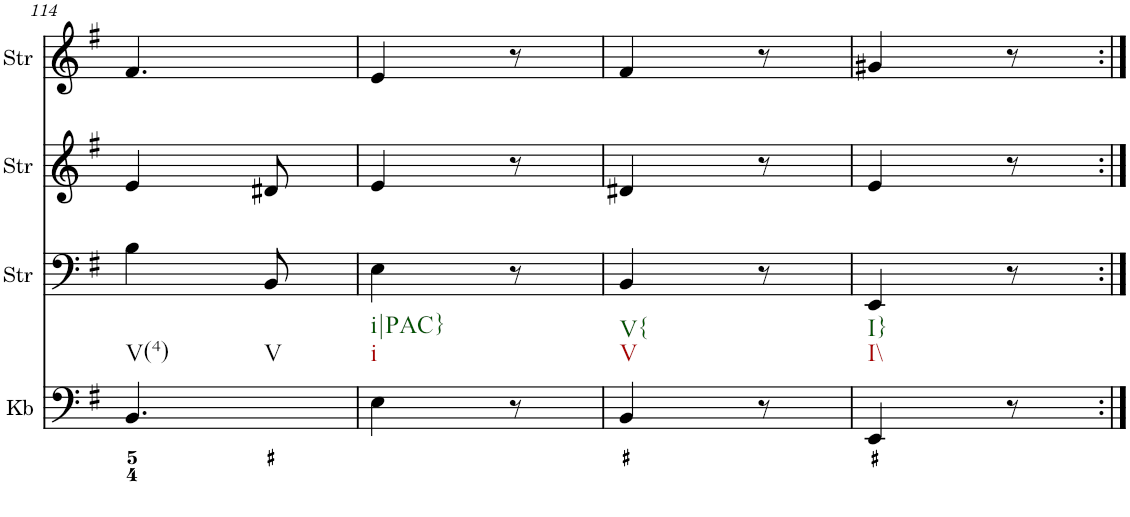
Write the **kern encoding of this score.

**kern	**kern	**kern	**kern
*part4	*part3	*part2	*part1
*staff4	*staff3	*staff2	*staff1
*I"Keyboard	*I"StringInstrument	*I"StringInstrument	*I"StringInstrument
*I'Kb	*I'Str	*I'Str	*I'Str
!!LO:PB:g=z
*clefF4	*clefF4	*clefG2	*clefG2
*k[f#]	*k[f#]	*k[f#]	*k[f#]
*M3/8	*M3/8	*M3/8	*M3/8
=114	=114	=114	=114
!LO:TX:b:t=V(4)	!	!	!
!LO:TX:b:t=V	!	!	!
4.BB/	4B\	4e/	4.f#/
.	8BB/	8d#X/	.
=115	=115	=115	=115
!LO:TX:b:t=i	!	!	!
!LO:TX:b:t=i|PAC}	!	!	!
4E\	4E\	4e/	4e/
8r	8r	8r	8r
=116	=116	=116	=116
!LO:TX:b:t=V	!	!	!
!LO:TX:b:t=V{	!	!	!
4BB/	4BB/	4d#X/	4f#/
8r	8r	8r	8r
=117	=117	=117	=117
!LO:TX:b:t=I\\	!	!	!
!LO:TX:b:t=I}	!	!	!
4EE/	4EE/	4e/	4g#X/
8r	8r	8r	8r
=:|!	=:|!	=:|!	=:|!
*-	*-	*-	*-
